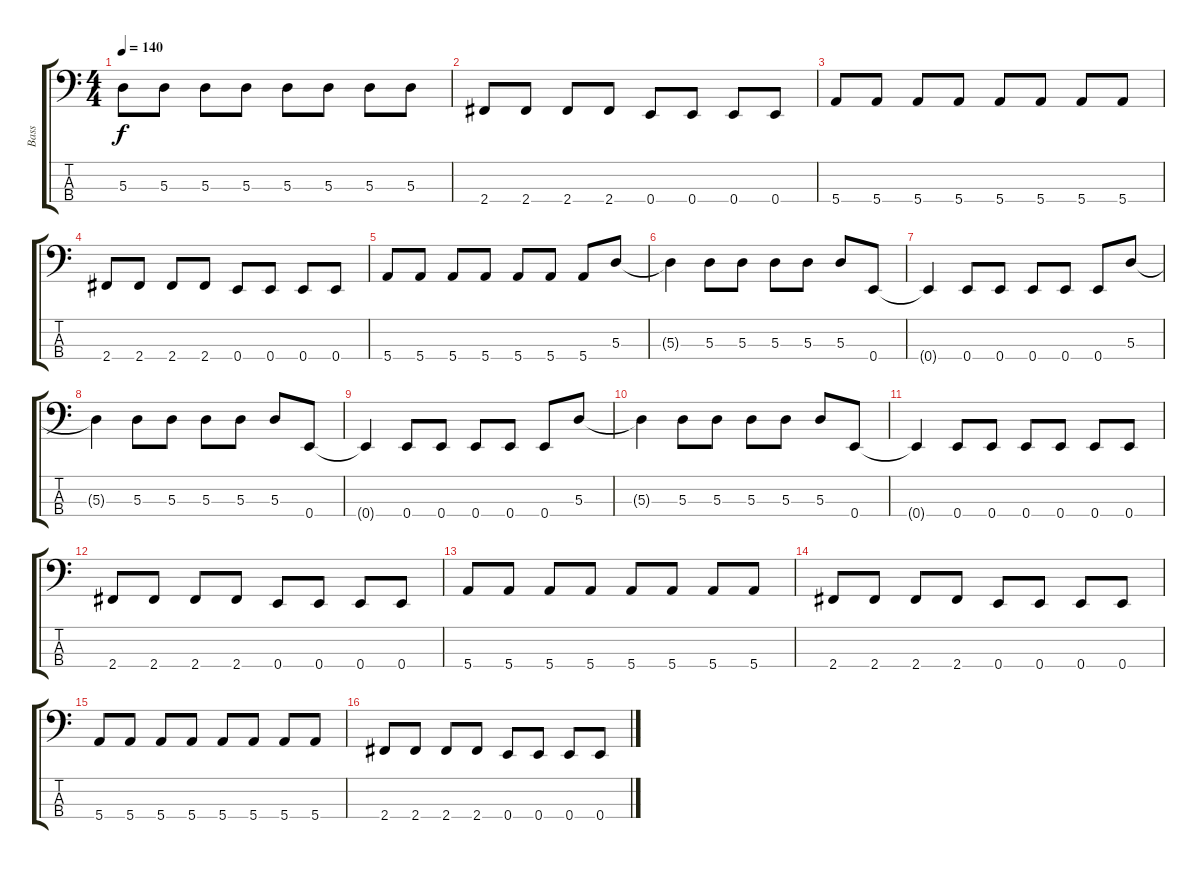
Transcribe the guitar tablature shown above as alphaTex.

\track ("Bass" "Bass") {instrument electricbasspick}
\staff {score tabs}
\tuning (G2 D2 A1 E1) {hide}
\ts (4 4)
\tempo 140
\clef f4
\ks c
5.3.8{dy f} 5.3.8 5.3.8 5.3.8 5.3.8 5.3.8 5.3.8 5.3.8 |
2.4.8 2.4.8 2.4.8 2.4.8 0.4.8 0.4.8 0.4.8 0.4.8 |
5.4.8 5.4.8 5.4.8 5.4.8 5.4.8 5.4.8 5.4.8 5.4.8 |
2.4.8 2.4.8 2.4.8 2.4.8 0.4.8 0.4.8 0.4.8 0.4.8 |
5.4.8 5.4.8 5.4.8 5.4.8 5.4.8 5.4.8 5.4.8 5.3.8 |
5.3{t}.4 5.3.8 5.3.8 5.3.8 5.3.8 5.3.8 0.4.8 |
0.4{t}.4 0.4.8 0.4.8 0.4.8 0.4.8 0.4.8 5.3.8 |
5.3{t}.4 5.3.8 5.3.8 5.3.8 5.3.8 5.3.8 0.4.8 |
0.4{t}.4 0.4.8 0.4.8 0.4.8 0.4.8 0.4.8 5.3.8 |
5.3{t}.4 5.3.8 5.3.8 5.3.8 5.3.8 5.3.8 0.4.8 |
0.4{t}.4 0.4.8 0.4.8 0.4.8 0.4.8 0.4.8 0.4.8 |
2.4.8 2.4.8 2.4.8 2.4.8 0.4.8 0.4.8 0.4.8 0.4.8 |
5.4.8 5.4.8 5.4.8 5.4.8 5.4.8 5.4.8 5.4.8 5.4.8 |
2.4.8 2.4.8 2.4.8 2.4.8 0.4.8 0.4.8 0.4.8 0.4.8 |
5.4.8 5.4.8 5.4.8 5.4.8 5.4.8 5.4.8 5.4.8 5.4.8 |
2.4.8 2.4.8 2.4.8 2.4.8 0.4.8 0.4.8 0.4.8 0.4.8
